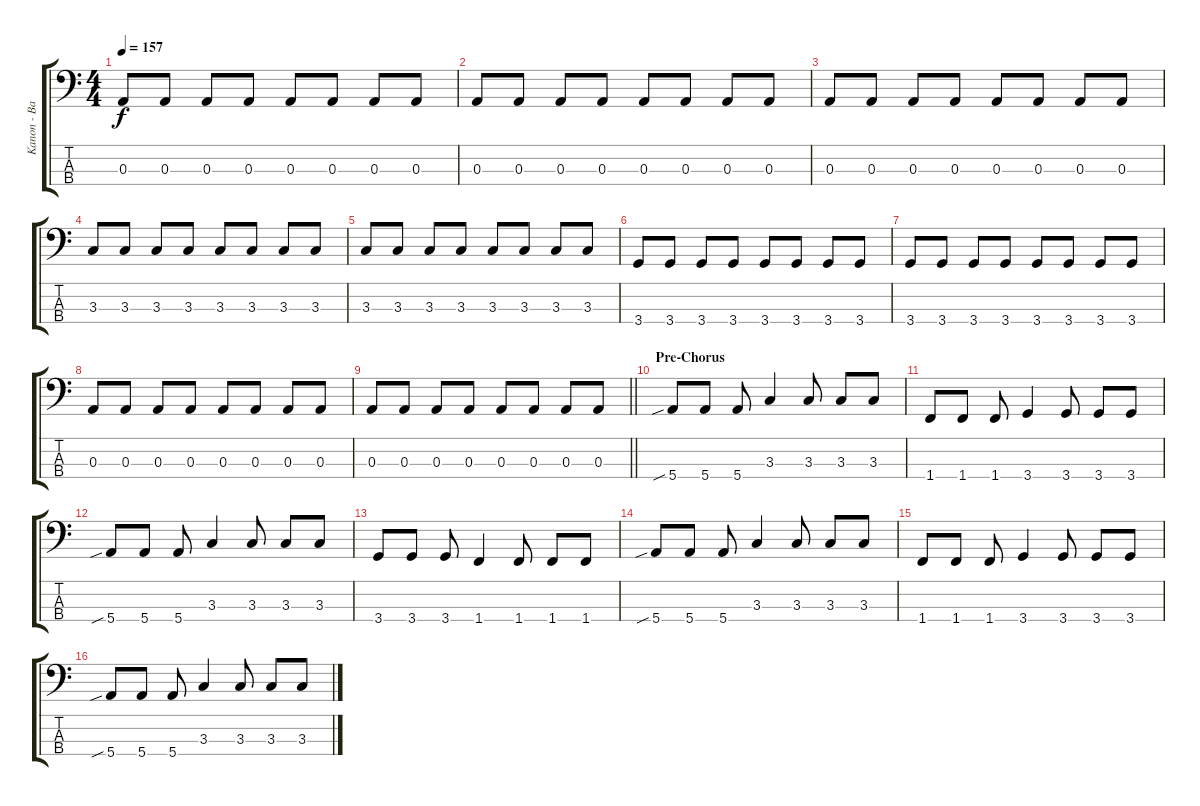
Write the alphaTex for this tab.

\track ("Kanon - Bass" "Kanon - Ba") {instrument electricbassfinger}
\staff {score tabs}
\tuning (G2 D2 A1 E1) {hide}
\ts (4 4)
\tempo 157
\clef f4
\ks c
0.3.8{dy f} 0.3.8 0.3.8 0.3.8 0.3.8 0.3.8 0.3.8 0.3.8 |
0.3.8 0.3.8 0.3.8 0.3.8 0.3.8 0.3.8 0.3.8 0.3.8 |
0.3.8 0.3.8 0.3.8 0.3.8 0.3.8 0.3.8 0.3.8 0.3.8 |
3.3.8 3.3.8 3.3.8 3.3.8 3.3.8 3.3.8 3.3.8 3.3.8 |
3.3.8 3.3.8 3.3.8 3.3.8 3.3.8 3.3.8 3.3.8 3.3.8 |
3.4.8 3.4.8 3.4.8 3.4.8 3.4.8 3.4.8 3.4.8 3.4.8 |
3.4.8 3.4.8 3.4.8 3.4.8 3.4.8 3.4.8 3.4.8 3.4.8 |
0.3.8 0.3.8 0.3.8 0.3.8 0.3.8 0.3.8 0.3.8 0.3.8 |
\barLineRight lightlight
0.3.8 0.3.8 0.3.8 0.3.8 0.3.8 0.3.8 0.3.8 0.3.8 |
\section ("" "Pre-Chorus")
5.4{sib}.8 5.4.8 5.4.8 3.3.4 3.3.8 3.3.8 3.3.8 |
1.4.8 1.4.8 1.4.8 3.4.4 3.4.8 3.4.8 3.4.8 |
5.4{sib}.8 5.4.8 5.4.8 3.3.4 3.3.8 3.3.8 3.3.8 |
3.4.8 3.4.8 3.4.8 1.4.4 1.4.8 1.4.8 1.4.8 |
5.4{sib}.8 5.4.8 5.4.8 3.3.4 3.3.8 3.3.8 3.3.8 |
1.4.8 1.4.8 1.4.8 3.4.4 3.4.8 3.4.8 3.4.8 |
5.4{sib}.8 5.4.8 5.4.8 3.3.4 3.3.8 3.3.8 3.3.8
